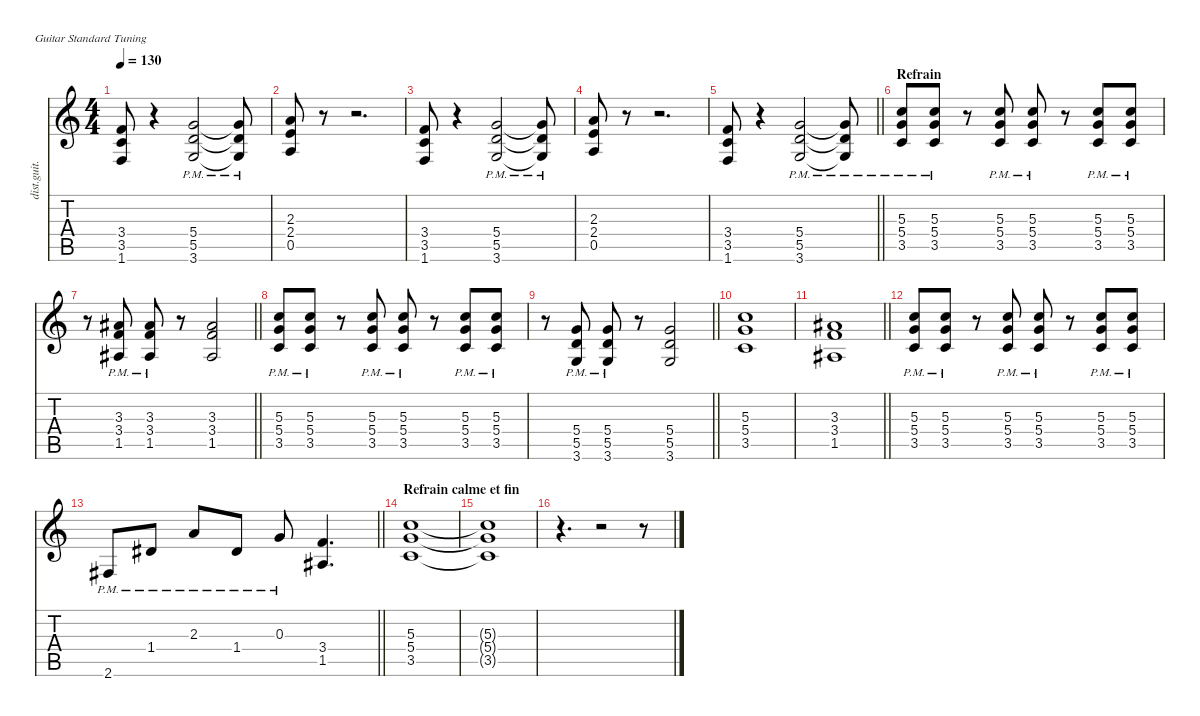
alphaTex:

\defaultSystemsLayout 4
\hideDynamics
\bracketExtendMode nobrackets
\otherSystemsTrackNameOrientation horizontal
\track ("Hichem" "dist.guit.") {instrument distortionguitar}
\staff {score tabs}
\tuning (E4 B3 G3 D3 A2 E2)
\ts (4 4)
\tempo 130
\clef g2
\ks c
(1.6 3.5 3.4).8{dy mf} r.4 (5.4 5.5 3.6{pm}).2{dy f} (5.4{t} 5.5{t} 3.6{pm t}).8 |
(2.3 2.4 0.5).8 r.8 r.2{d} |
(1.6 3.5 3.4).8{dy mf} r.4 (5.4 5.5 3.6{pm}).2{dy f} (5.4{t} 5.5{t} 3.6{pm t}).8 |
(2.3 2.4 0.5).8 r.8 r.2{d} |
\barLineRight lightlight
(1.6 3.5 3.4).8{dy mf} r.4 (5.4 5.5 3.6{pm}).2{dy f} (5.4{t} 5.5{t} 3.6{pm t}).8 |
\section ("" "Refrain")
(5.3{pm} 5.4{pm} 3.5{pm}).8 (5.3{pm} 5.4{pm} 3.5{pm}).8 r.8 (5.3{pm} 5.4{pm} 3.5{pm}).8 (5.3{pm} 5.4{pm} 3.5{pm}).8 r.8 (5.3{pm} 5.4{pm} 3.5{pm}).8 (5.3{pm} 5.4{pm} 3.5{pm}).8 |
\barLineRight lightlight
r.8 (3.3{acc #} 3.4{pm} 1.5{pm acc #}).8 (3.3{acc #} 3.4{pm} 1.5{pm acc #}).8 r.8 (3.3{acc #} 3.4 1.5{acc #}).2 |
(5.3{pm} 5.4{pm} 3.5{pm}).8 (5.3{pm} 5.4{pm} 3.5{pm}).8 r.8 (5.3{pm} 5.4{pm} 3.5{pm}).8 (5.3{pm} 5.4{pm} 3.5{pm}).8 r.8 (5.3{pm} 5.4{pm} 3.5{pm}).8 (5.3{pm} 5.4{pm} 3.5{pm}).8 |
\barLineRight lightlight
r.8 (5.4{pm} 5.5{pm} 3.6).8 (5.4{pm} 5.5{pm} 3.6).8 r.8 (5.4 5.5 3.6).2 |
(5.3 5.4 3.5).1 |
\barLineRight lightlight
(3.3{acc #} 3.4 1.5{acc #}).1 |
(5.3{pm} 5.4{pm} 3.5{pm}).8 (5.3{pm} 5.4{pm} 3.5{pm}).8 r.8 (5.3{pm} 5.4{pm} 3.5{pm}).8 (5.3{pm} 5.4{pm} 3.5{pm}).8 r.8 (5.3{pm} 5.4{pm} 3.5{pm}).8 (5.3{pm} 5.4{pm} 3.5{pm}).8 |
\barLineRight lightlight
2.6{pm acc #}.8 1.4{pm acc #}.8 2.3{pm}.8 1.4{pm acc #}.8 0.3{pm}.8 (3.4 1.5{acc #}).4{d} |
\section ("" "Refrain calme et fin")
(5.3 5.4 3.5).1{beam Up} |
(5.3{t} 5.4{t} 3.5{t}).1{beam Up} |
r.4{d beam Down} r.2{beam Down} r.8{beam Down}
